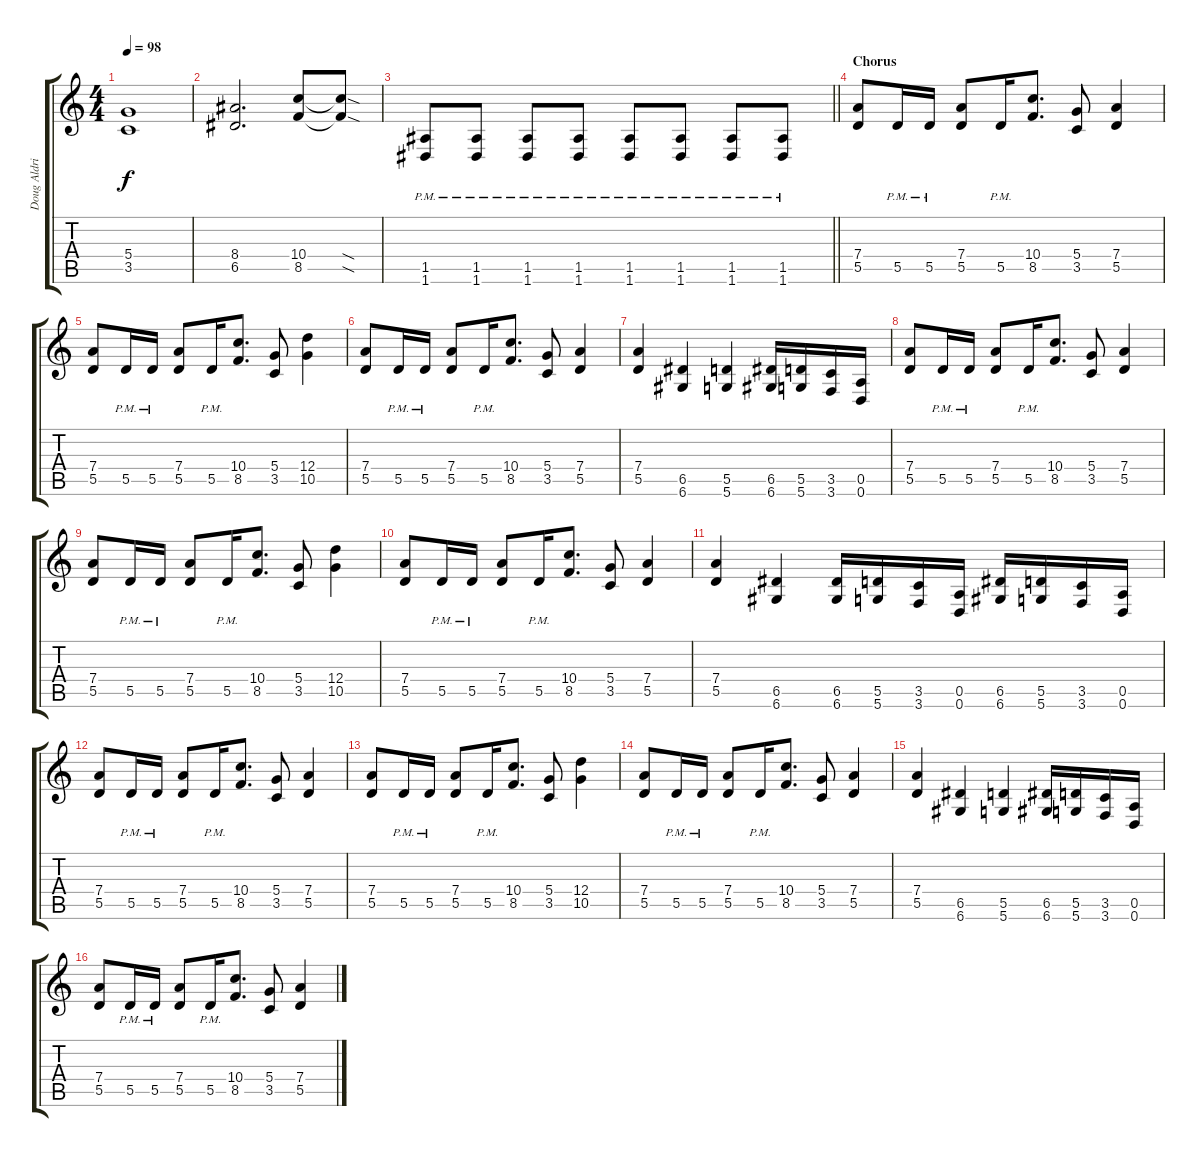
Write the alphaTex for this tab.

\track ("Doug Aldrich Lead" "Doug Aldri") {instrument distortionguitar}
\staff {score tabs}
\tuning (E4 B3 G3 D3 A2 D2) {hide}
\ts (4 4)
\tempo 98
\clef g2
\ks c
(5.4 3.5).1{dy f} |
(8.4 6.5).2{d} (10.4 8.5).8 (10.4{sod t} 8.5{sod t}).8 |
\barLineRight lightlight
(1.5{pm} 1.6{pm}).8 (1.5{pm} 1.6{pm}).8 (1.5{pm} 1.6{pm}).8 (1.5{pm} 1.6{pm}).8 (1.5{pm} 1.6{pm}).8 (1.5{pm} 1.6{pm}).8 (1.5{pm} 1.6{pm}).8 (1.5{pm} 1.6{pm}).8 |
\section ("" "Chorus")
(7.4 5.5).8 5.5{pm}.16 5.5{pm}.16 (7.4 5.5).8 5.5{pm}.16 (10.4 8.5).8{d} (5.4 3.5).8 (7.4 5.5).4 |
(7.4 5.5).8 5.5{pm}.16 5.5{pm}.16 (7.4 5.5).8 5.5{pm}.16 (10.4 8.5).8{d} (5.4 3.5).8 (12.4 10.5).4 |
(7.4 5.5).8 5.5{pm}.16 5.5{pm}.16 (7.4 5.5).8 5.5{pm}.16 (10.4 8.5).8{d} (5.4 3.5).8 (7.4 5.5).4 |
(7.4 5.5).4 (6.5 6.6).4 (5.5 5.6).4 (6.5 6.6).16 (5.5 5.6).16 (3.5 3.6).16 (0.5 0.6).16 |
(7.4 5.5).8 5.5{pm}.16 5.5{pm}.16 (7.4 5.5).8 5.5{pm}.16 (10.4 8.5).8{d} (5.4 3.5).8 (7.4 5.5).4 |
(7.4 5.5).8 5.5{pm}.16 5.5{pm}.16 (7.4 5.5).8 5.5{pm}.16 (10.4 8.5).8{d} (5.4 3.5).8 (12.4 10.5).4 |
(7.4 5.5).8 5.5{pm}.16 5.5{pm}.16 (7.4 5.5).8 5.5{pm}.16 (10.4 8.5).8{d} (5.4 3.5).8 (7.4 5.5).4 |
(7.4 5.5).4 (6.5 6.6).4 (6.5 6.6).16 (5.5 5.6).16 (3.5 3.6).16 (0.5 0.6).16 (6.5 6.6).16 (5.5 5.6).16 (3.5 3.6).16 (0.5 0.6).16 |
(7.4 5.5).8 5.5{pm}.16 5.5{pm}.16 (7.4 5.5).8 5.5{pm}.16 (10.4 8.5).8{d} (5.4 3.5).8 (7.4 5.5).4 |
(7.4 5.5).8 5.5{pm}.16 5.5{pm}.16 (7.4 5.5).8 5.5{pm}.16 (10.4 8.5).8{d} (5.4 3.5).8 (12.4 10.5).4 |
(7.4 5.5).8 5.5{pm}.16 5.5{pm}.16 (7.4 5.5).8 5.5{pm}.16 (10.4 8.5).8{d} (5.4 3.5).8 (7.4 5.5).4 |
(7.4 5.5).4 (6.5 6.6).4 (5.5 5.6).4 (6.5 6.6).16 (5.5 5.6).16 (3.5 3.6).16 (0.5 0.6).16 |
(7.4 5.5).8 5.5{pm}.16 5.5{pm}.16 (7.4 5.5).8 5.5{pm}.16 (10.4 8.5).8{d} (5.4 3.5).8 (7.4 5.5).4
